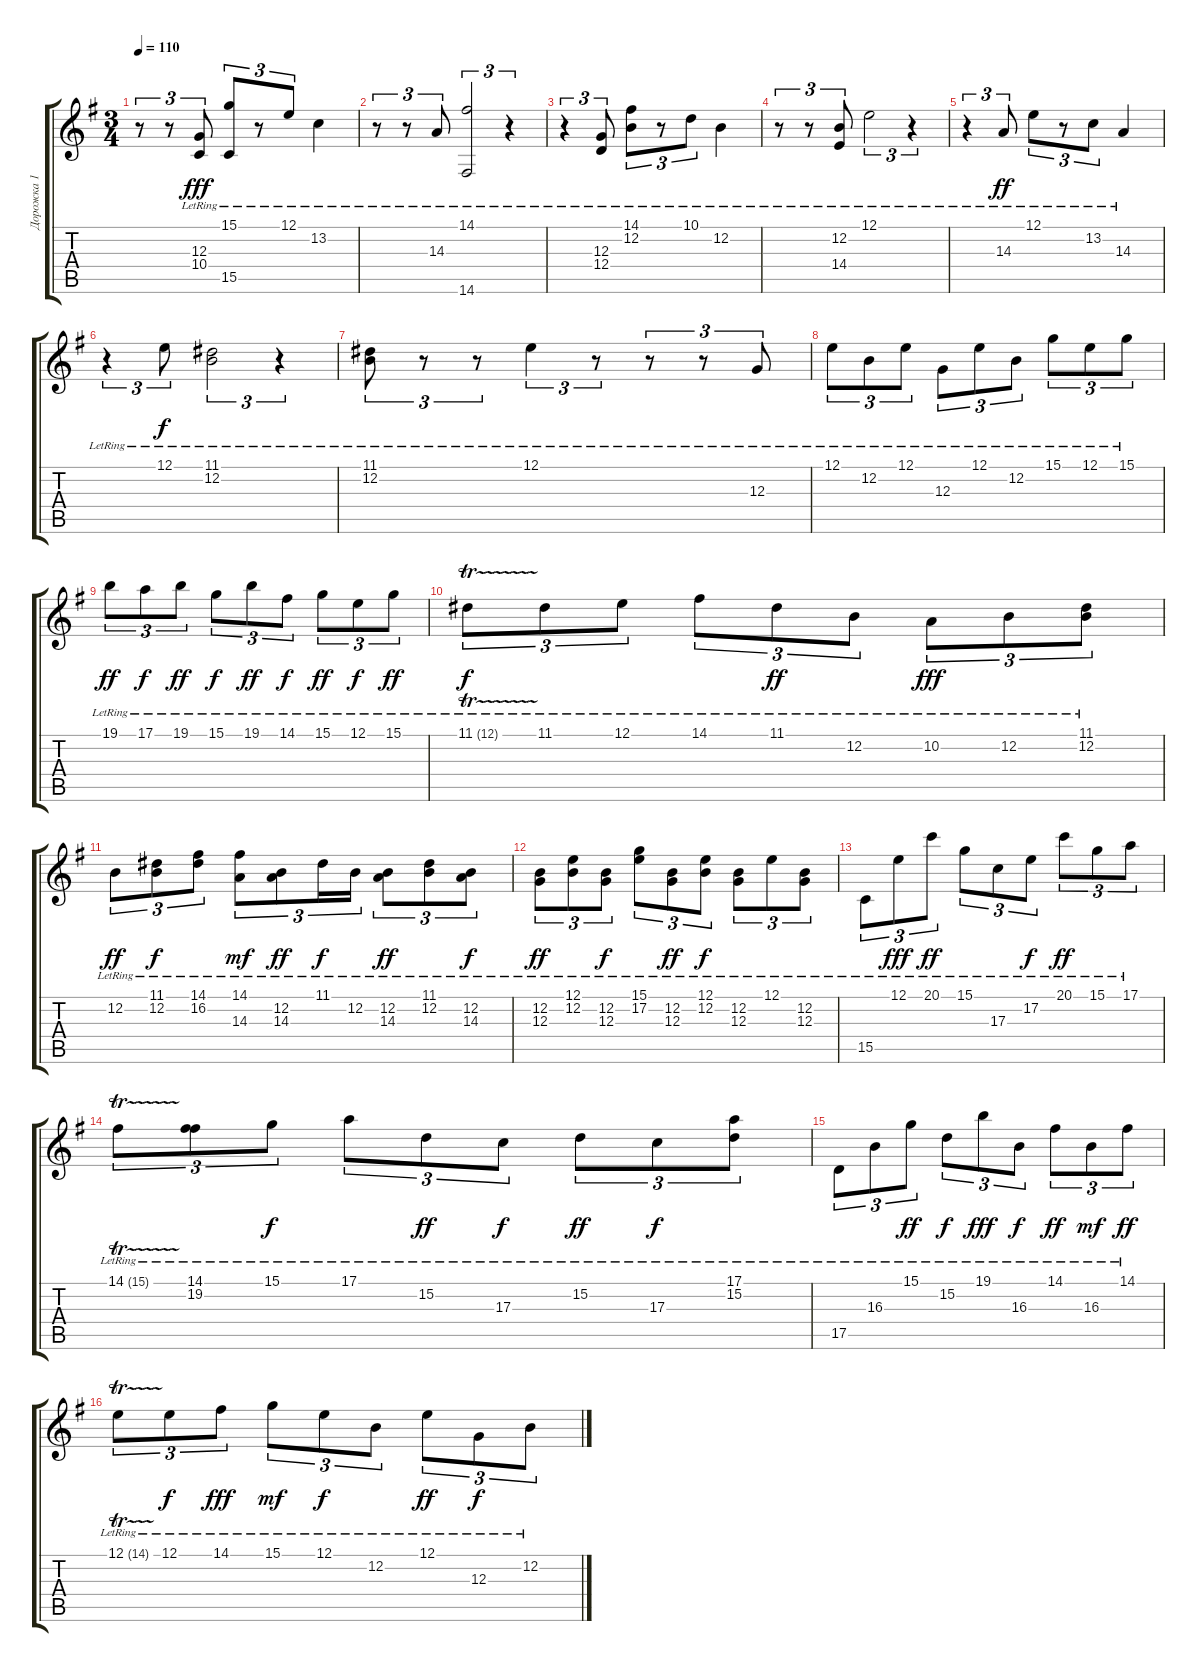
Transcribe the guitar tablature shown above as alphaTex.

\track ("Дорожка 1" "Дорожка 1") {instrument brightacousticpiano}
\staff {score tabs}
\tuning (E4 B3 G3 D3 A2 E2) {hide}
\ts (3 4)
\tempo 110
\clef g2
\ks eminor
r.8{tu (3 2) dy mf} r.8{tu (3 2)} (12.3{lr} 10.4{lr}).8{tu (3 2) dy fff} (15.1{lr} 15.5{lr}).8{tu (3 2)} r.8{tu (3 2)} 12.1{lr}.8{tu (3 2)} 13.2{lr}.4 |
r.8{tu (3 2)} r.8{tu (3 2)} 14.3{lr}.8{tu (3 2)} (14.1{lr} 14.6{lr}).2{tu (3 2)} r.4{tu (3 2)} |
r.4{tu (3 2)} (12.3{lr} 12.4{lr}).8{tu (3 2)} (14.1{lr} 12.2{lr}).8{tu (3 2)} r.8{tu (3 2)} 10.1{lr}.8{tu (3 2)} 12.2{lr}.4 |
r.8{tu (3 2)} r.8{tu (3 2)} (12.2{lr} 14.4{lr}).8{tu (3 2)} 12.1{lr}.2{tu (3 2)} r.4{tu (3 2)} |
r.4{tu (3 2)} 14.3{lr}.8{tu (3 2) dy ff} 12.1{lr}.8{tu (3 2)} r.8{tu (3 2)} 13.2{lr}.8{tu (3 2)} 14.3{lr}.4 |
r.4{tu (3 2)} 12.1{lr}.8{tu (3 2) dy f} (11.1{lr} 12.2{lr}).2{tu (3 2)} r.4{tu (3 2)} |
(11.1{lr} 12.2{lr}).8{tu (3 2)} r.8{tu (3 2)} r.8{tu (3 2)} 12.1{lr}.4{tu (3 2)} r.8{tu (3 2)} r.8{tu (3 2)} r.8{tu (3 2)} 12.3{lr}.8{tu (3 2)} |
12.1{lr}.8{tu (3 2)} 12.2{lr}.8{tu (3 2)} 12.1{lr}.8{tu (3 2)} 12.3{lr}.8{tu (3 2)} 12.1{lr}.8{tu (3 2)} 12.2{lr}.8{tu (3 2)} 15.1{lr}.8{tu (3 2)} 12.1{lr}.8{tu (3 2)} 15.1{lr}.8{tu (3 2)} |
19.1{lr}.8{tu (3 2) dy ff} 17.1{lr}.8{tu (3 2) dy f} 19.1{lr}.8{tu (3 2) dy ff} 15.1{lr}.8{tu (3 2) dy f} 19.1{lr}.8{tu (3 2) dy ff} 14.1{lr}.8{tu (3 2) dy f} 15.1{lr}.8{tu (3 2) dy ff} 12.1{lr}.8{tu (3 2) dy f} 15.1{lr}.8{tu (3 2) dy ff} |
11.1{tr (12 64) lr}.8{tu (3 2) dy f} 11.1{lr}.8{tu (3 2)} 12.1{lr}.8{tu (3 2)} 14.1{lr}.8{tu (3 2)} 11.1{lr}.8{tu (3 2) dy ff} 12.2{lr}.8{tu (3 2)} 10.2{lr}.8{tu (3 2) dy fff} 12.2{lr}.8{tu (3 2)} (11.1{lr} 12.2{lr}).8{tu (3 2)} |
12.2{lr}.8{tu (3 2) dy ff} (11.1{lr} 12.2{lr}).8{tu (3 2) dy f} (14.1{lr} 16.2{lr}).8{tu (3 2)} (14.1{lr} 14.3{lr}).8{tu (3 2) dy mf} (12.2{lr} 14.3{lr}).8{tu (3 2) dy ff} 11.1{lr}.16{tu (3 2) dy f} 12.2{lr}.16{tu (3 2)} (12.2{lr} 14.3{lr}).8{tu (3 2) dy ff} (11.1{lr} 12.2{lr}).8{tu (3 2)} (12.2{lr} 14.3{lr}).8{tu (3 2) dy f} |
(12.2{lr} 12.3{lr}).8{tu (3 2) dy ff} (12.1{lr} 12.2{lr}).8{tu (3 2)} (12.2{lr} 12.3{lr}).8{tu (3 2) dy f} (15.1{lr} 17.2{lr}).8{tu (3 2)} (12.2{lr} 12.3{lr}).8{tu (3 2) dy ff} (12.1{lr} 12.2{lr}).8{tu (3 2) dy f} (12.2{lr} 12.3{lr}).8{tu (3 2)} 12.1{lr}.8{tu (3 2)} (12.2{lr} 12.3{lr}).8{tu (3 2)} |
15.5{lr}.8{tu (3 2)} 12.1{lr}.8{tu (3 2) dy fff} 20.1{lr}.8{tu (3 2) dy ff} 15.1{lr}.8{tu (3 2)} 17.3{lr}.8{tu (3 2)} 17.2{lr}.8{tu (3 2) dy f} 20.1{lr}.8{tu (3 2) dy ff} 15.1{lr}.8{tu (3 2)} 17.1{lr}.8{tu (3 2)} |
14.1{tr (15 64) lr}.8{tu (3 2)} (14.1{lr} 19.2{lr}).8{tu (3 2)} 15.1{lr}.8{tu (3 2) dy f} 17.1{lr}.8{tu (3 2)} 15.2{lr}.8{tu (3 2) dy ff} 17.3{lr}.8{tu (3 2) dy f} 15.2{lr}.8{tu (3 2) dy ff} 17.3{lr}.8{tu (3 2) dy f} (17.1{lr} 15.2{lr}).8{tu (3 2)} |
17.5{lr}.8{tu (3 2)} 16.3{lr}.8{tu (3 2)} 15.1{lr}.8{tu (3 2) dy ff} 15.2{lr}.8{tu (3 2) dy f} 19.1{lr}.8{tu (3 2) dy fff} 16.3{lr}.8{tu (3 2) dy f} 14.1{lr}.8{tu (3 2) dy ff} 16.3{lr}.8{tu (3 2) dy mf} 14.1{lr}.8{tu (3 2) dy ff} |
12.1{tr (14 64) lr}.8{tu (3 2)} 12.1{lr}.8{tu (3 2) dy f} 14.1{lr}.8{tu (3 2) dy fff} 15.1{lr}.8{tu (3 2) dy mf} 12.1{lr}.8{tu (3 2) dy f} 12.2{lr}.8{tu (3 2)} 12.1{lr}.8{tu (3 2) dy ff} 12.3{lr}.8{tu (3 2) dy f} 12.2{lr}.8{tu (3 2)}
